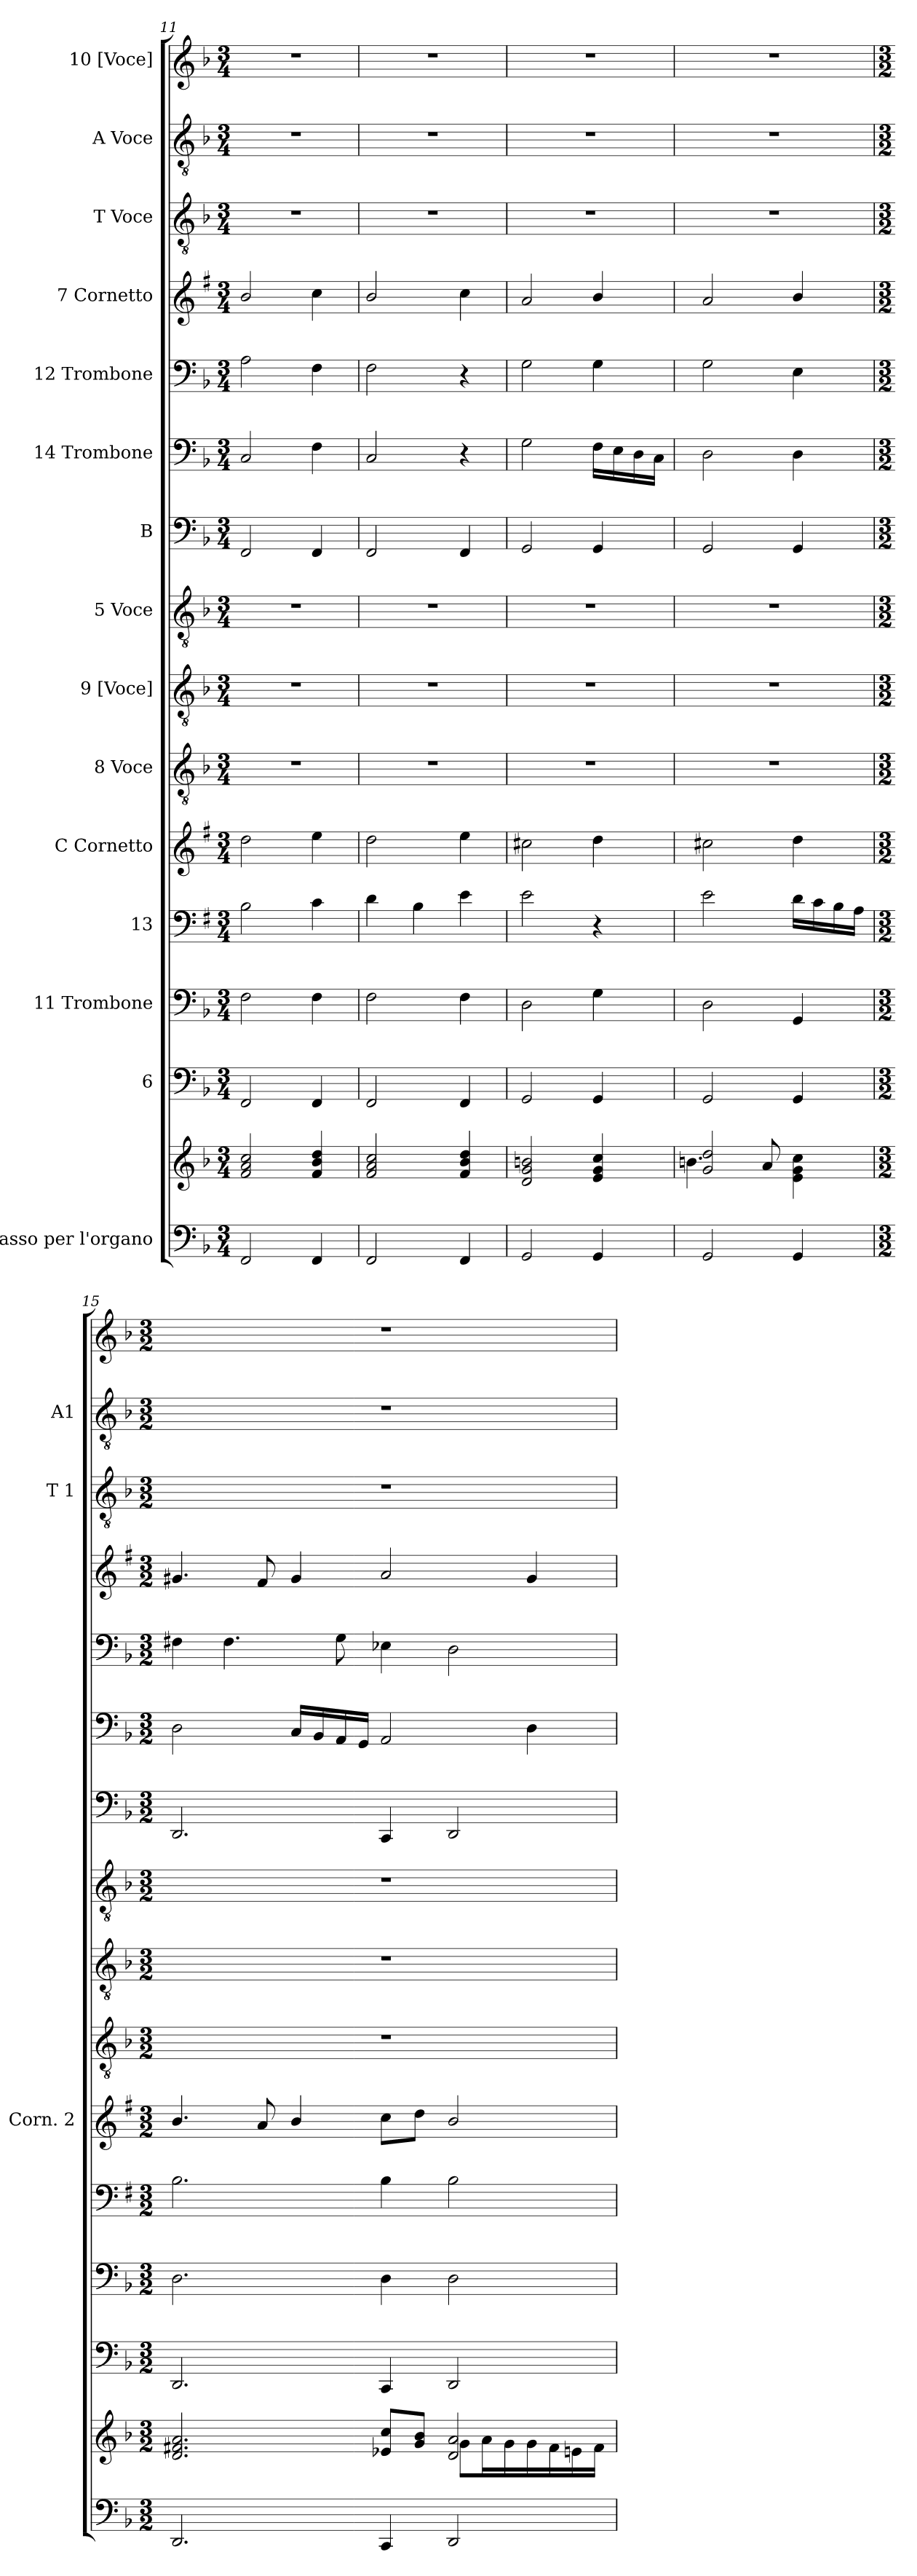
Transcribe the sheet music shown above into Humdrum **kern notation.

**kern	**kern	**kern	**kern	**kern	**kern	**kern	**kern	**kern	**kern	**kern	**kern	**kern	**kern	**kern	**kern
*part15	*part15	*part14	*part13	*part12	*part11	*part10	*part9	*part8	*part7	*part6	*part5	*part4	*part3	*part2	*part1
*staff16	*staff15	*staff14	*staff13	*staff12	*staff11	*staff10	*staff9	*staff8	*staff7	*staff6	*staff5	*staff4	*staff3	*staff2	*staff1
*I"Basso per l'organo	*	*I"6	*I"11 Trombone	*I"13	*I"C Cornetto	*I"8 Voce	*I"9 [Voce]	*I"5 Voce	*I"B	*I"14 Trombone	*I"12 Trombone	*I"7 Cornetto	*I"T Voce	*I"A Voce	*I"10 [Voce]
*	*	*	*	*	*I'Corn. 2	*	*	*	*	*	*	*	*I'T 1	*I'A1	*
*clefF4	*clefG2	*clefF4	*clefF4	*clefF4	*clefG2	*clefGv2	*clefGv2	*clefGv2	*clefF4	*clefF4	*clefF4	*clefG2	*clefGv2	*clefGv2	*clefG2
*	*	*	*	*ITrd1c2	*ITrd1c2	*	*	*	*	*	*	*ITrd1c2	*	*	*
*k[b-]	*k[b-]	*k[b-]	*k[b-]	*k[b-]	*k[b-]	*k[b-]	*k[b-]	*k[b-]	*k[b-]	*k[b-]	*k[b-]	*k[b-]	*k[b-]	*k[b-]	*k[b-]
*F:	*F:	*F:	*F:	*F:	*F:	*F:	*F:	*F:	*F:	*F:	*F:	*F:	*F:	*F:	*F:
*M3/4	*M3/4	*M3/4	*M3/4	*M3/4	*M3/4	*M3/4	*M3/4	*M3/4	*M3/4	*M3/4	*M3/4	*M3/4	*M3/4	*M3/4	*M3/4
=11	=11	=11	=11	=11	=11	=11	=11	=11	=11	=11	=11	=11	=11	=11	=11
2FF/	2f/ 2a/ 2cc/	2FF/	2F\	2A\	2cc\	2.r	2.r	2.r	2FF/	2C/	2A\	2a/	2.r	2.r	2.r
4FF/	4f/ 4b-/ 4dd/	4FF/	4F\	4B-\	4dd\	.	.	.	4FF/	4F\	4F\	4b-\	.	.	.
=12	=12	=12	=12	=12	=12	=12	=12	=12	=12	=12	=12	=12	=12	=12	=12
2FF/	2f/ 2a/ 2cc/	2FF/	2F\	4c\	2cc\	2.r	2.r	2.r	2FF/	2C/	2F\	2a/	2.r	2.r	2.r
.	.	.	.	4A\	.	.	.	.	.	.	.	.	.	.	.
4FF/	4f/ 4b-/ 4dd/	4FF/	4F\	4d\	4dd\	.	.	.	4FF/	4r	4r	4b-\	.	.	.
=13	=13	=13	=13	=13	=13	=13	=13	=13	=13	=13	=13	=13	=13	=13	=13
2GG/	2d/ 2g/ 2bn/	2GG/	2D\	2d\	2bn\	2.r	2.r	2.r	2GG/	2G\	2G\	2g/	2.r	2.r	2.r
4GG/	4e/ 4g/ 4cc/	4GG/	4G\	4r	4cc\	.	.	.	4GG/	16F\LL	4G\	4a/	.	.	.
.	.	.	.	.	.	.	.	.	.	16E\	.	.	.	.	.
.	.	.	.	.	.	.	.	.	.	16D\	.	.	.	.	.
.	.	.	.	.	.	.	.	.	.	16C\JJ	.	.	.	.	.
=14	=14	=14	=14	=14	=14	=14	=14	=14	=14	=14	=14	=14	=14	=14	=14
*	*^	*	*	*	*	*	*	*	*	*	*	*	*	*	*
2GG/	2g/ 2dd/	4.bn\	2GG/	2D\	2d\	2bn\	2.r	2.r	2.r	2GG/	2D\	2G\	2g/	2.r	2.r	2.r
.	.	8a/	.	.	.	.	.	.	.	.	.	.	.	.	.	.
4GG/	4e\ 4g\ 4cc\	4ryy	4GG/	4GG/	16c\LL	4cc\	.	.	.	4GG/	4D\	4E\	4a/	.	.	.
.	.	.	.	.	16B-\	.	.	.	.	.	.	.	.	.	.	.
.	.	.	.	.	16A\	.	.	.	.	.	.	.	.	.	.	.
.	.	.	.	.	16G\JJ	.	.	.	.	.	.	.	.	.	.	.
=15	=15	=15	=15	=15	=15	=15	=15	=15	=15	=15	=15	=15	=15	=15	=15	=15
*M3/2	*M3/2	*	*M3/2	*M3/2	*M3/2	*M3/2	*M3/2	*M3/2	*M3/2	*M3/2	*M3/2	*M3/2	*M3/2	*M3/2	*M3/2	*M3/2
2.DD/	2.d/ 2.f#X/ 2.a/	1ryy	2.DD/	2.D\	2.A\	4.a/	1.r	1.r	1.r	2.DD/	2D\	4F#X\	4.f#X/	1.r	1.r	1.r
.	.	.	.	.	.	.	.	.	.	.	.	4.F#\	.	.	.	.
.	.	.	.	.	.	8g/	.	.	.	.	.	.	8e/	.	.	.
.	.	.	.	.	.	4a/	.	.	.	.	16C/LL	.	4f#/	.	.	.
.	.	.	.	.	.	.	.	.	.	.	16BB-/	.	.	.	.	.
.	.	.	.	.	.	.	.	.	.	.	16AA/	8G\	.	.	.	.
.	.	.	.	.	.	.	.	.	.	.	16GG/JJ	.	.	.	.	.
4CC/	8e-X/ 8cc/L	.	4CC/	4D\	4A\	8b-\L	.	.	.	4CC/	2AA/	4E-X\	2g/	.	.	.
.	8g/ 8b-/J	.	.	.	.	8cc\J	.	.	.	.	.	.	.	.	.	.
2DD/	2d/ 2a/	8g\L	2DD/	2D\	2A\	2a/	.	.	.	2DD/	.	2D\	.	.	.	.
.	.	16a\L	.	.	.	.	.	.	.	.	.	.	.	.	.	.
.	.	16g\	.	.	.	.	.	.	.	.	.	.	.	.	.	.
.	.	16g\	.	.	.	.	.	.	.	.	4D\	.	4f#/	.	.	.
.	.	16f#\	.	.	.	.	.	.	.	.	.	.	.	.	.	.
.	.	16en\	.	.	.	.	.	.	.	.	.	.	.	.	.	.
.	.	16f#\JJ	.	.	.	.	.	.	.	.	.	.	.	.	.	.
*	*v	*v	*	*	*	*	*	*	*	*	*	*	*	*	*	*
=	=	=	=	=	=	=	=	=	=	=	=	=	=	=	=
*-	*-	*-	*-	*-	*-	*-	*-	*-	*-	*-	*-	*-	*-	*-	*-
